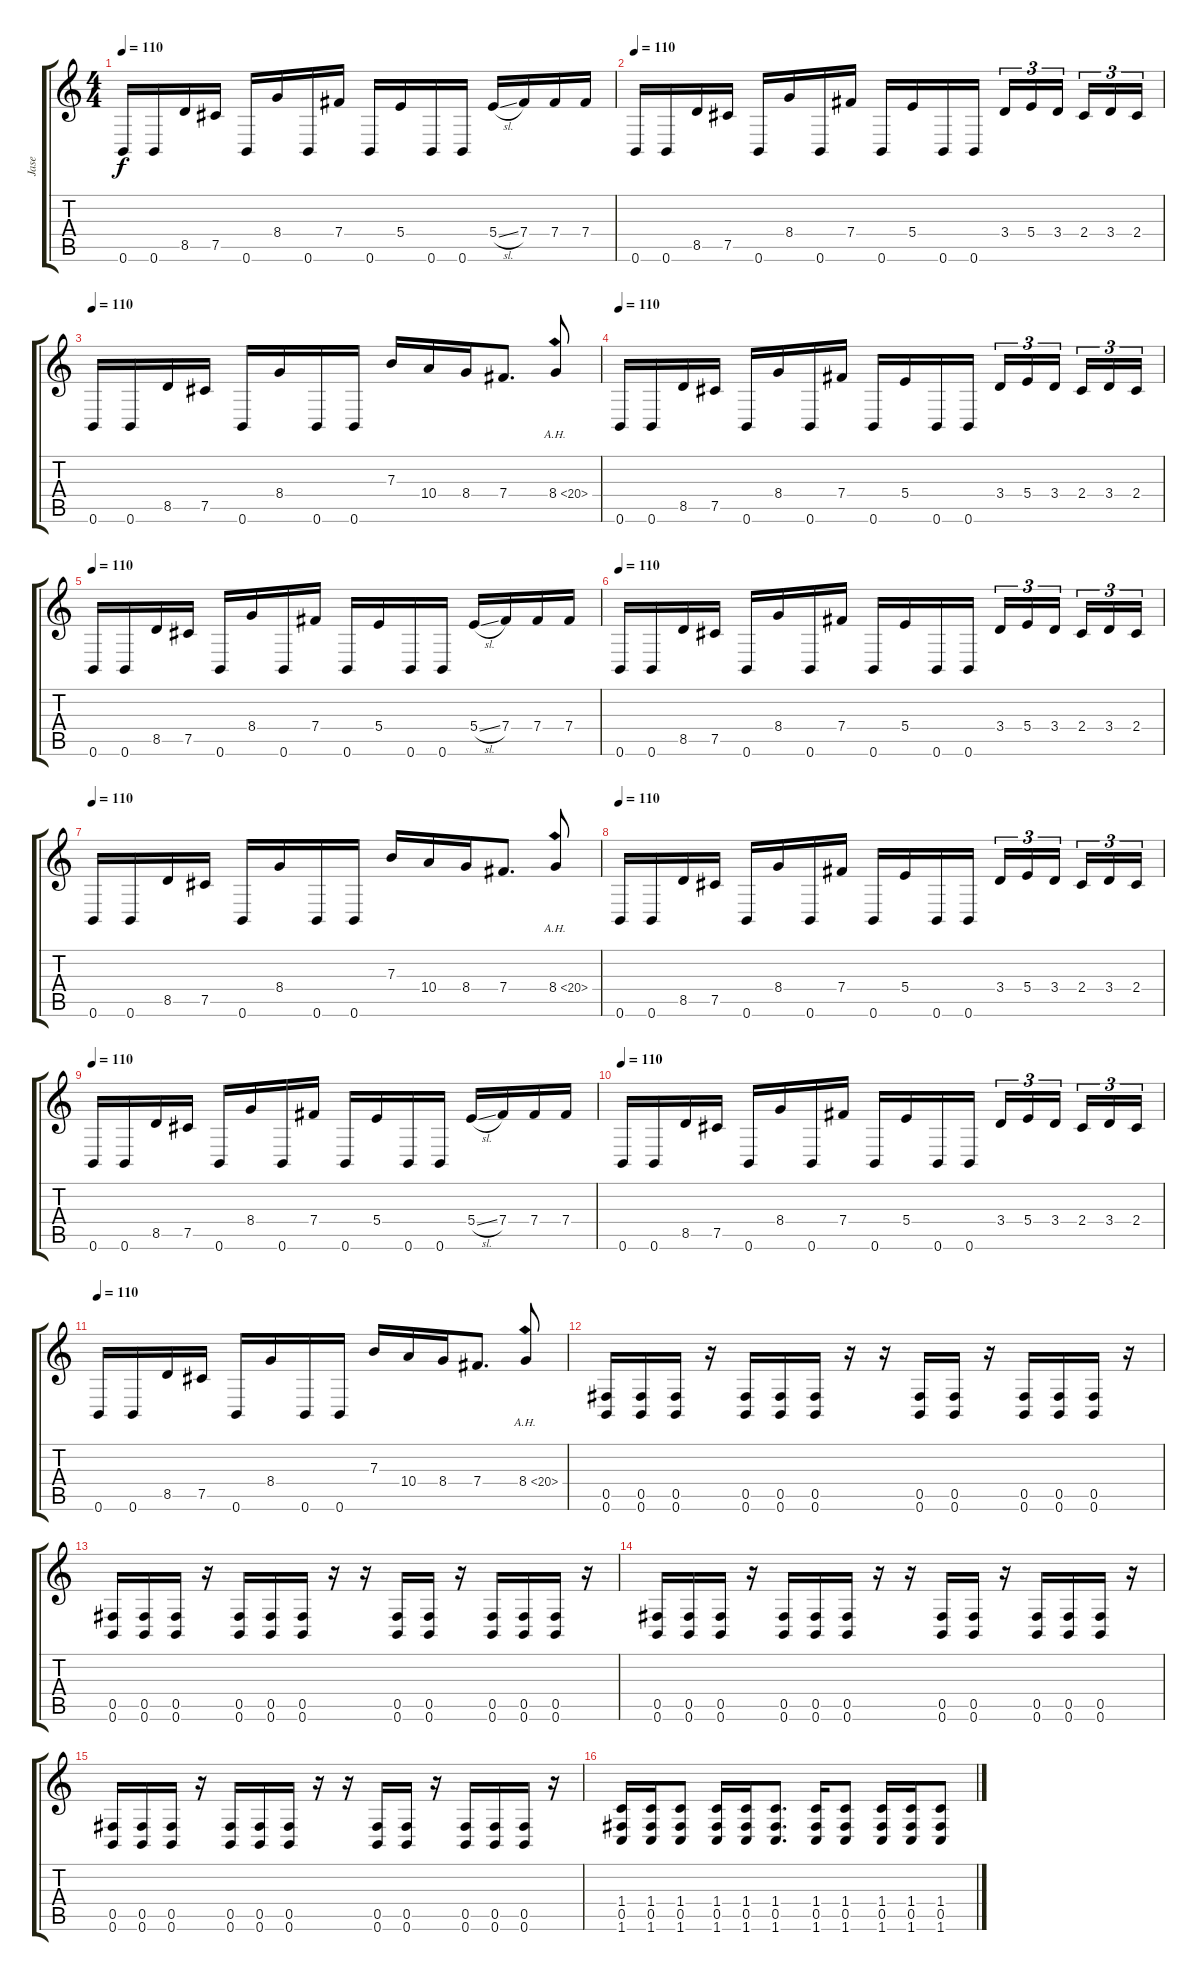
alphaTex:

\track ("Jase" "Jase") {instrument distortionguitar}
\staff {score tabs}
\tuning (Db4 Ab3 E3 B2 Gb2 B1) {hide}
\ts (4 4)
\tempo 110
\clef g2
\ks c
0.6.16{dy f} 0.6.16 8.5.16 7.5.16 0.6.16 8.4.16 0.6.16 7.4.16 0.6.16 5.4.16 0.6.16 0.6.16 5.4{sl}.16 7.4.16 7.4.16 7.4.16 |
\tempo 110
0.6.16 0.6.16 8.5.16 7.5.16 0.6.16 8.4.16 0.6.16 7.4.16 0.6.16 5.4.16 0.6.16 0.6.16 3.4.16{tu (3 2)} 5.4.16{tu (3 2)} 3.4.16{tu (3 2) beam splitsecondary} 2.4.16{tu (3 2)} 3.4.16{tu (3 2)} 2.4.16{tu (3 2)} |
\tempo 110
0.6.16 0.6.16 8.5.16 7.5.16 0.6.16 8.4.16 0.6.16 0.6.16 7.3.16 10.4.16 8.4.16 7.4.8{d} 8.4{ah 12}.8 |
\tempo 110
0.6.16 0.6.16 8.5.16 7.5.16 0.6.16 8.4.16 0.6.16 7.4.16 0.6.16 5.4.16 0.6.16 0.6.16 3.4.16{tu (3 2)} 5.4.16{tu (3 2)} 3.4.16{tu (3 2) beam splitsecondary} 2.4.16{tu (3 2)} 3.4.16{tu (3 2)} 2.4.16{tu (3 2)} |
\tempo 110
0.6.16 0.6.16 8.5.16 7.5.16 0.6.16 8.4.16 0.6.16 7.4.16 0.6.16 5.4.16 0.6.16 0.6.16 5.4{sl}.16 7.4.16 7.4.16 7.4.16 |
\tempo 110
0.6.16 0.6.16 8.5.16 7.5.16 0.6.16 8.4.16 0.6.16 7.4.16 0.6.16 5.4.16 0.6.16 0.6.16 3.4.16{tu (3 2)} 5.4.16{tu (3 2)} 3.4.16{tu (3 2) beam splitsecondary} 2.4.16{tu (3 2)} 3.4.16{tu (3 2)} 2.4.16{tu (3 2)} |
\tempo 110
0.6.16 0.6.16 8.5.16 7.5.16 0.6.16 8.4.16 0.6.16 0.6.16 7.3.16 10.4.16 8.4.16 7.4.8{d} 8.4{ah 12}.8 |
\tempo 110
0.6.16 0.6.16 8.5.16 7.5.16 0.6.16 8.4.16 0.6.16 7.4.16 0.6.16 5.4.16 0.6.16 0.6.16 3.4.16{tu (3 2)} 5.4.16{tu (3 2)} 3.4.16{tu (3 2) beam splitsecondary} 2.4.16{tu (3 2)} 3.4.16{tu (3 2)} 2.4.16{tu (3 2)} |
\tempo 110
0.6.16 0.6.16 8.5.16 7.5.16 0.6.16 8.4.16 0.6.16 7.4.16 0.6.16 5.4.16 0.6.16 0.6.16 5.4{sl}.16 7.4.16 7.4.16 7.4.16 |
\tempo 110
0.6.16 0.6.16 8.5.16 7.5.16 0.6.16 8.4.16 0.6.16 7.4.16 0.6.16 5.4.16 0.6.16 0.6.16 3.4.16{tu (3 2)} 5.4.16{tu (3 2)} 3.4.16{tu (3 2) beam splitsecondary} 2.4.16{tu (3 2)} 3.4.16{tu (3 2)} 2.4.16{tu (3 2)} |
\tempo 110
0.6.16 0.6.16 8.5.16 7.5.16 0.6.16 8.4.16 0.6.16 0.6.16 7.3.16 10.4.16 8.4.16 7.4.8{d} 8.4{ah 12}.8 |
(0.5 0.6).16 (0.5 0.6).16 (0.5 0.6).16 r.16 (0.5 0.6).16 (0.5 0.6).16 (0.5 0.6).16 r.16 r.16 (0.5 0.6).16 (0.5 0.6).16 r.16 (0.5 0.6).16 (0.5 0.6).16 (0.5 0.6).16 r.16 |
(0.5 0.6).16 (0.5 0.6).16 (0.5 0.6).16 r.16 (0.5 0.6).16 (0.5 0.6).16 (0.5 0.6).16 r.16 r.16 (0.5 0.6).16 (0.5 0.6).16 r.16 (0.5 0.6).16 (0.5 0.6).16 (0.5 0.6).16 r.16 |
(0.5 0.6).16 (0.5 0.6).16 (0.5 0.6).16 r.16 (0.5 0.6).16 (0.5 0.6).16 (0.5 0.6).16 r.16 r.16 (0.5 0.6).16 (0.5 0.6).16 r.16 (0.5 0.6).16 (0.5 0.6).16 (0.5 0.6).16 r.16 |
(0.5 0.6).16 (0.5 0.6).16 (0.5 0.6).16 r.16 (0.5 0.6).16 (0.5 0.6).16 (0.5 0.6).16 r.16 r.16 (0.5 0.6).16 (0.5 0.6).16 r.16 (0.5 0.6).16 (0.5 0.6).16 (0.5 0.6).16 r.16 |
(1.4 0.5 1.6).16 (1.4 0.5 1.6).16 (1.4 0.5 1.6).8 (1.4 0.5 1.6).16 (1.4 0.5 1.6).16 (1.4 0.5 1.6).8{d} (1.4 0.5 1.6).16 (1.4 0.5 1.6).8 (1.4 0.5 1.6).16 (1.4 0.5 1.6).16 (1.4 0.5 1.6).8
